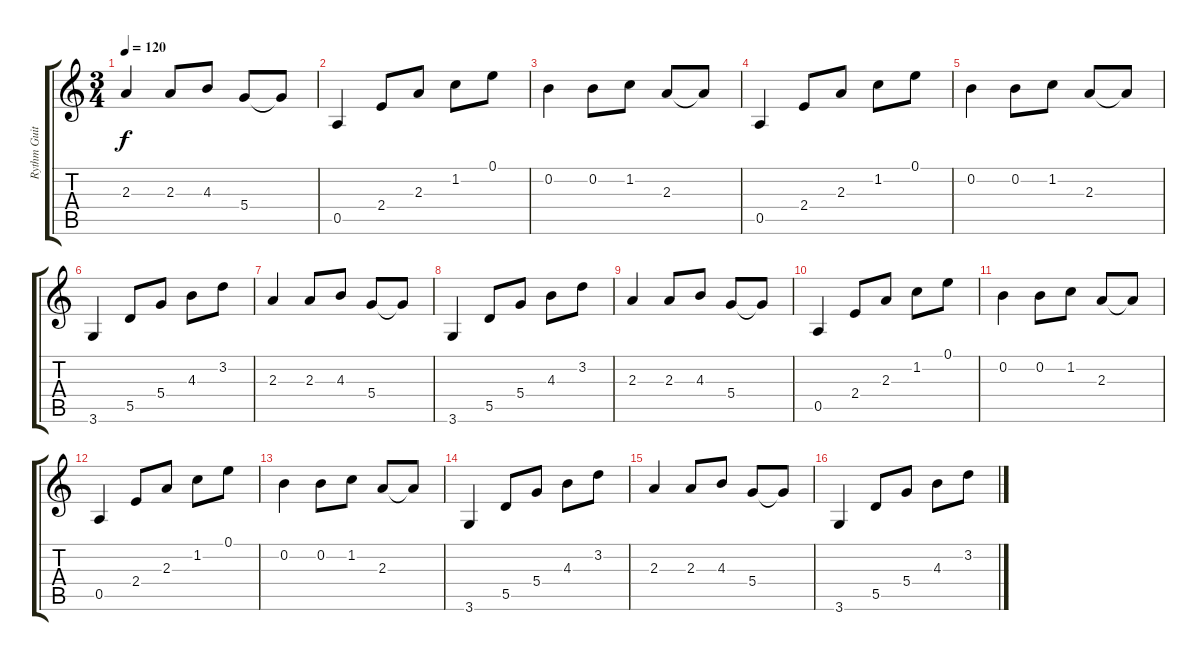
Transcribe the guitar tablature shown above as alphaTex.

\track ("Rythm Guitar" "Rythm Guit") {instrument electricguitarclean}
\staff {score tabs}
\tuning (E4 B3 G3 D3 A2 E2) {hide}
\ts (3 4)
\tempo 120
\clef g2
\ks c
2.3.4{dy f} 2.3.8 4.3.8 5.4.8 5.4{t}.8 |
0.5.4 2.4.8 2.3.8 1.2.8 0.1.8 |
0.2.4 0.2.8 1.2.8 2.3.8 2.3{t}.8 |
0.5.4 2.4.8 2.3.8 1.2.8 0.1.8 |
0.2.4 0.2.8 1.2.8 2.3.8 2.3{t}.8 |
3.6.4 5.5.8 5.4.8 4.3.8 3.2.8 |
2.3.4 2.3.8 4.3.8 5.4.8 5.4{t}.8 |
3.6.4 5.5.8 5.4.8 4.3.8 3.2.8 |
2.3.4 2.3.8 4.3.8 5.4.8 5.4{t}.8 |
0.5.4 2.4.8 2.3.8 1.2.8 0.1.8 |
0.2.4 0.2.8 1.2.8 2.3.8 2.3{t}.8 |
0.5.4 2.4.8 2.3.8 1.2.8 0.1.8 |
0.2.4 0.2.8 1.2.8 2.3.8 2.3{t}.8 |
3.6.4 5.5.8 5.4.8 4.3.8 3.2.8 |
2.3.4 2.3.8 4.3.8 5.4.8 5.4{t}.8 |
3.6.4 5.5.8 5.4.8 4.3.8 3.2.8
